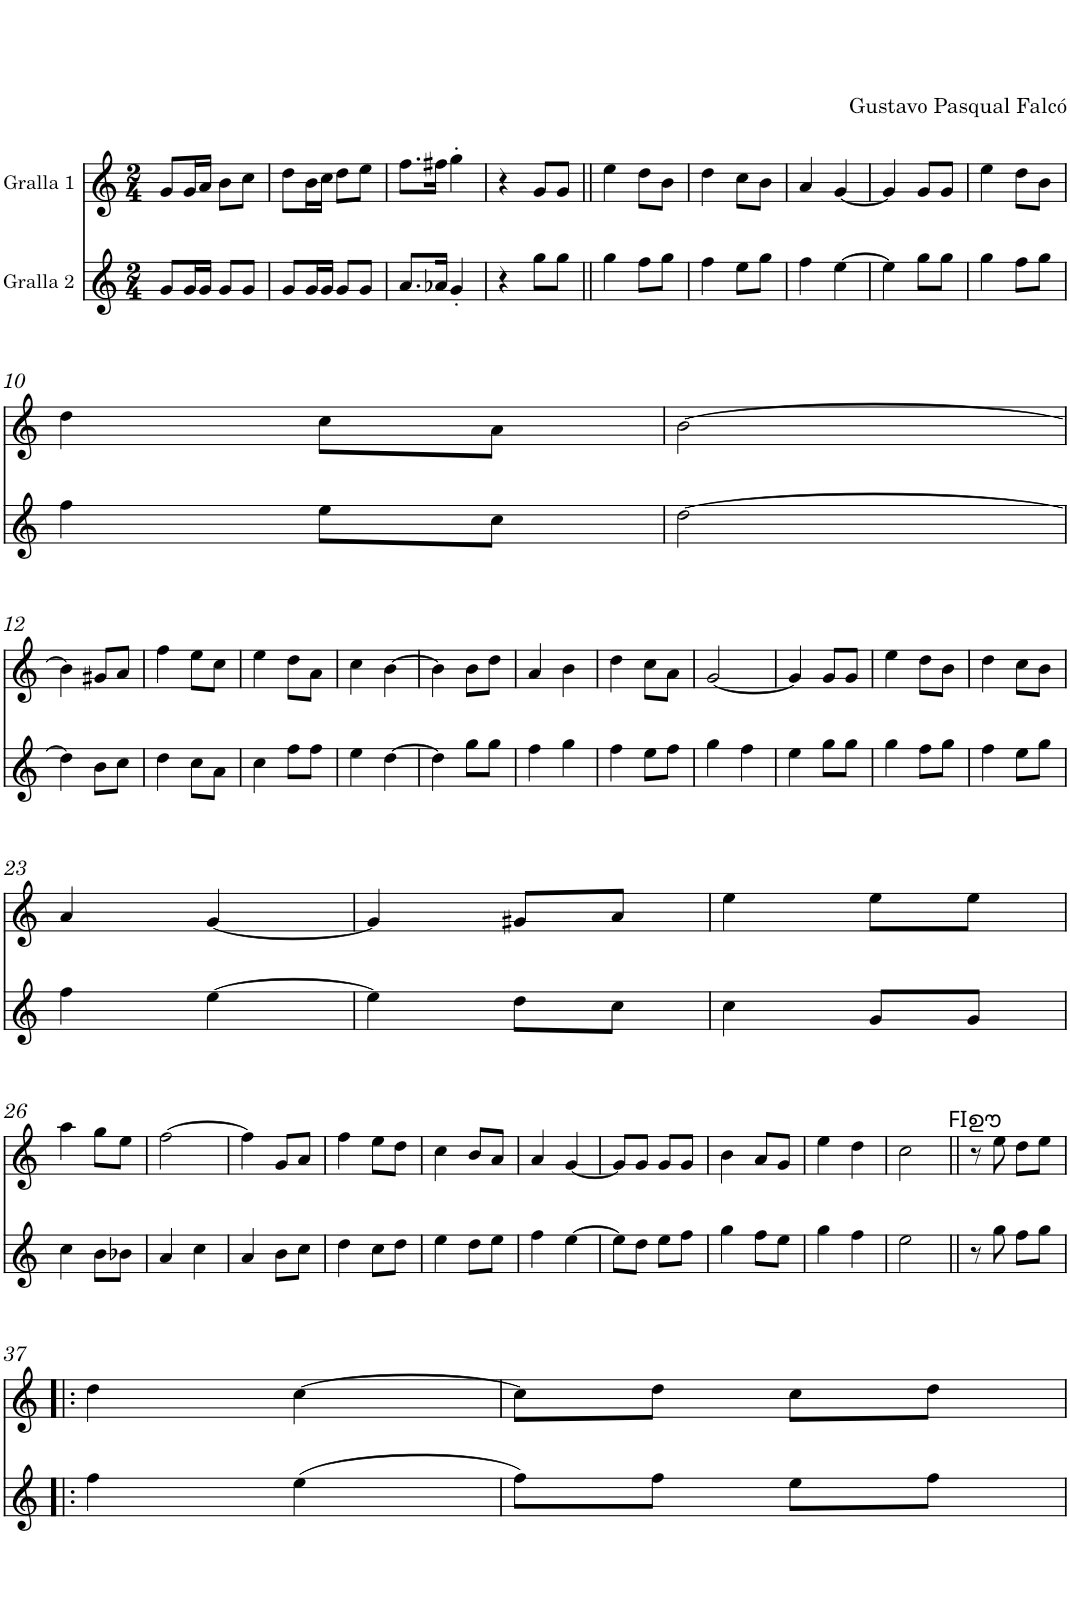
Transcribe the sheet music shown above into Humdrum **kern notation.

**kern	**kern
*part2	*part1
*staff2	*staff1
*I"Gralla 2	*I"Gralla 1
*clefG2	*clefG2
*Trd8c14	*
*k[]	*k[]
*M2/4	*M2/4
=1	=1
8g/L	8g/L
16g/L	16g/L
16g/JJ	16a/JJ
8g/L	8b\L
8g/J	8cc\J
=2	=2
8g/L	8dd\L
16g/L	16b\L
16g/JJ	16cc\JJ
8g/L	8dd\L
8g/J	8ee\J
=3	=3
8.a/L	8.ff\L
16a-X/Jk	16ff#X\Jk
4g'/	4gg'\
=4	=4
4r	4r
8gg\L	8g/L
8gg\J	8g/J
=5||	=5||
4gg\	4ee\
8ff\L	8dd\L
8gg\J	8b\J
=6	=6
4ff\	4dd\
8ee\L	8cc\L
8gg\J	8b\J
=7	=7
4ff\	4a/
[4ee\	[4g/
=8	=8
4ee\]	4g/]
8gg\L	8g/L
8gg\J	8g/J
=9	=9
4gg\	4ee\
8ff\L	8dd\L
8gg\J	8b\J
!!LO:LB:g=z
=10	=10
4ff\	4dd\
8ee\L	8cc\L
8cc\J	8a\J
=11	=11
[2dd\	[2b\
!!LO:LB:g=z
=12	=12
4dd\]	4b\]
8b\L	8g#X/L
8cc\J	8a/J
=13	=13
4dd\	4ff\
8cc\L	8ee\L
8a\J	8cc\J
=14	=14
4cc\	4ee\
8ff\L	8dd\L
8ff\J	8a\J
=15	=15
4ee\	4cc\
[4dd\	[4b\
=16	=16
4dd\]	4b\]
8gg\L	8b\L
8gg\J	8dd\J
=17	=17
4ff\	4a/
4gg\	4b\
=18	=18
4ff\	4dd\
8ee\L	8cc\L
8ff\J	8a\J
=19	=19
4gg\	[2g/
4ff\	.
=20	=20
4ee\	4g/]
8gg\L	8g/L
8gg\J	8g/J
=21	=21
4gg\	4ee\
8ff\L	8dd\L
8gg\J	8b\J
=22	=22
4ff\	4dd\
8ee\L	8cc\L
8gg\J	8b\J
!!LO:LB:g=z
=23	=23
4ff\	4a/
[4ee\	[4g/
=24	=24
4ee\]	4g/]
8dd\L	8g#X/L
8cc\J	8a/J
=25	=25
4cc\	4ee\
8g/L	8ee\L
8g/J	8ee\J
!!LO:LB:g=z
=26	=26
4cc\	4aa\
8b\L	8gg\L
8b-X\J	8ee\J
=27	=27
4a/	[2ff\
4cc\	.
=28	=28
4a/	4ff\]
8b\L	8g/L
8cc\J	8a/J
=29	=29
4dd\	4ff\
8cc\L	8ee\L
8dd\J	8dd\J
=30	=30
4ee\	4cc\
8dd\L	8b/L
8ee\J	8a/J
=31	=31
4ff\	4a/
[4ee\	[4g/
=32	=32
8ee\L]	8g/L]
8dd\J	8g/J
8ee\L	8g/L
8ff\J	8g/J
=33	=33
4gg\	4b\
8ff\L	8a/L
8ee\J	8g/J
=34	=34
4gg\	4ee\
4ff\	4dd\
=35	=35
2ee\	2cc\
!	!LO:TX:a:t=FIഊ
=36||	=36||
8r	8r
8gg\	8ee\
8ff\L	8dd\L
8gg\J	8ee\J
!!LO:LB:g=z
=37!|:	=37!|:
4ff\	4dd\
(>4ee\	[4cc\
=38	=38
8ff\L)	8cc\L]
8ff\J	8dd\J
8ee\L	8cc\L
8ff\J	8dd\J
=	=
*-	*-
